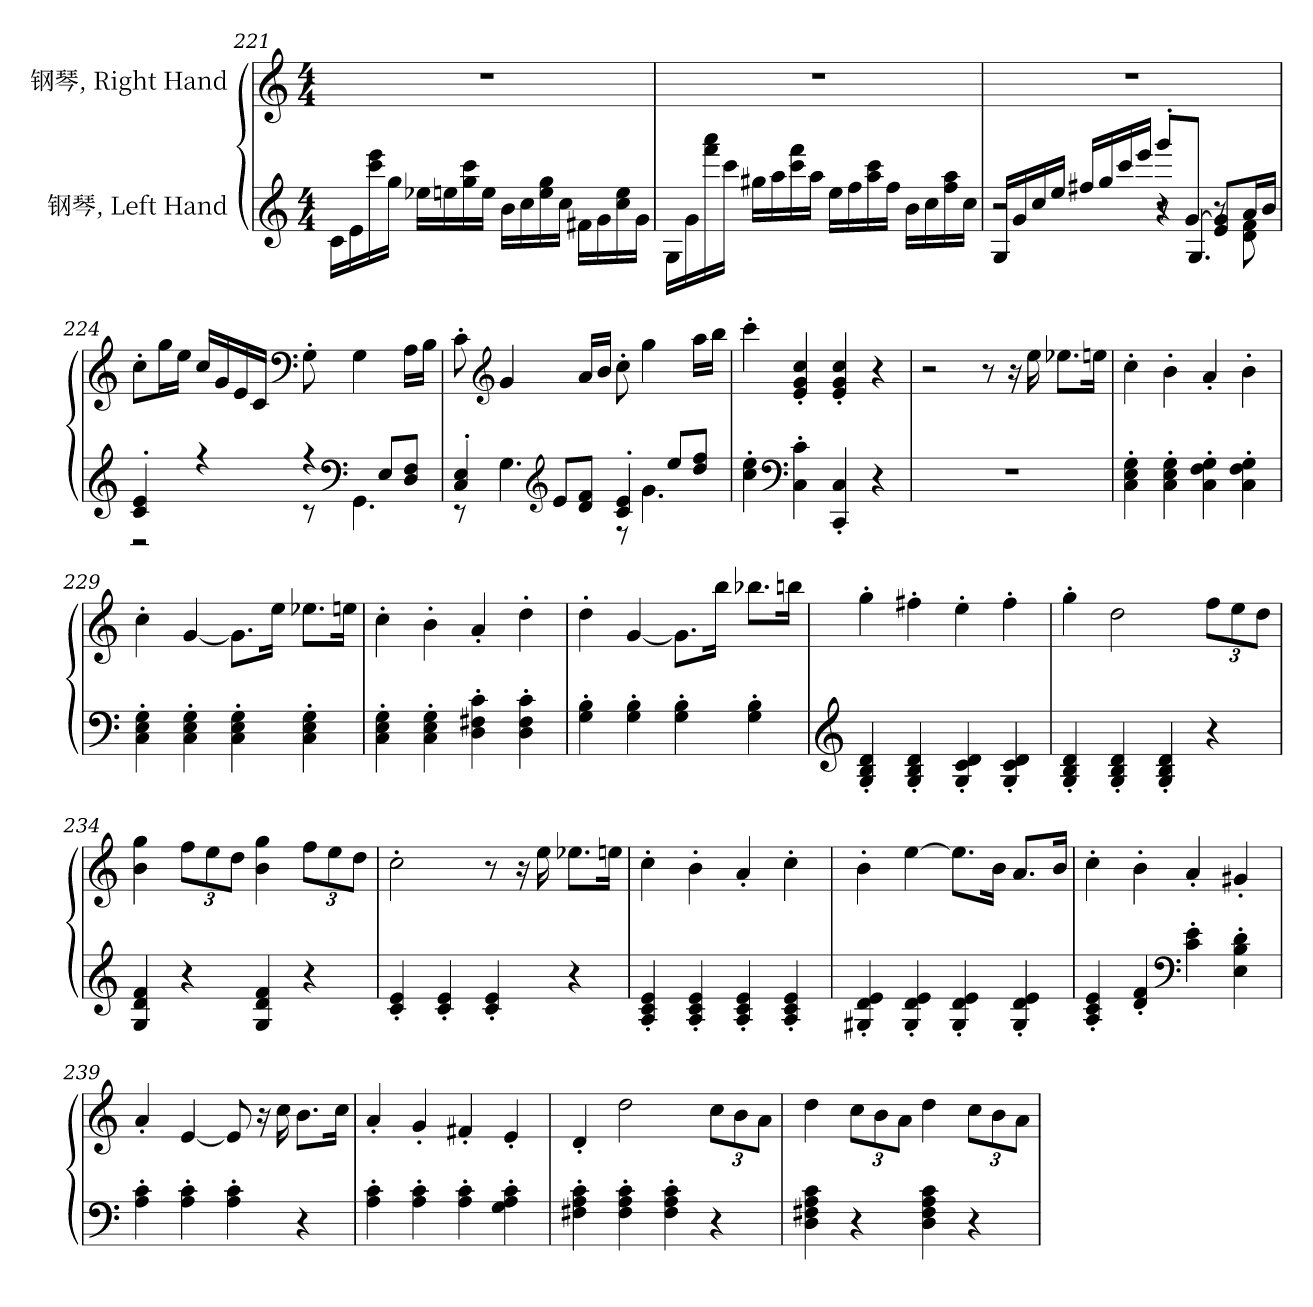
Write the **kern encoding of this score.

**kern	**kern
*part2	*part1
*staff2	*staff1
*I"钢琴, Left Hand	*I"钢琴, Right Hand
*clefG2	*clefG2
*k[]	*k[]
*M4/4	*M4/4
=221	=221
16c\LL	1r
16e\	.
16ccc\ 16eee\	.
16gg\JJ	.
16ee-X\LL	.
16een\	.
16gg\ 16ccc\	.
16ee\JJ	.
16b\LL	.
16cc\	.
16ee\ 16gg\	.
16cc\JJ	.
16f#X\LL	.
16g\	.
16cc\ 16ee\	.
16g\JJ	.
!!LO:LB:g=z
=222	=222
16G\LL	1r
16g\	.
16fff\ 16aaa\	.
16ccc\JJ	.
16gg#X\LL	.
16aa\	.
16ccc\ 16fff\	.
16aa\JJ	.
16ee\LL	.
16ff\	.
16aa\ 16ccc\	.
16ff\JJ	.
16b\LL	.
16cc\	.
16ff\ 16aa\	.
16cc\JJ	.
=223	=223
*^	*
*	*^	*
16G/LL	2r	2r	1r
16g/	.	.	.
16cc/	.	.	.
16ee/JJ	.	.	.
16ff#X/LL	.	.	.
16gg/	.	.	.
16ccc/	.	.	.
16eee/JJ	.	.	.
8ggg'/L	4r	8r	.
[8g/J	.	4.G/	.
8e/ 8g/]L	8r	.	.
16a/L	8d\ 8f\	.	.
16b/JJ	.	.	.
*	*v	*v	*
!!LO:LB:g=z
=224	=224	=224
4c/' 4e/'	2r	8cc'\L
.	.	16gg\L
.	.	16ee\JJ
4r	.	16cc/LL
.	.	16g/
.	.	16e/
.	.	16c/JJ
*	*	*clefF4
4r	8r	8G'\
*clefF4	*	*
.	4.GG\	4G\
8E/L	.	.
8D/ 8F/J	.	16A\LL
.	.	16B\JJ
=225	=225	=225
4C/' 4E/'	8r	8c'\
*	*	*clefG2
.	4.G\	4g/
*clefG2	*	*
8e/L	.	.
8d/ 8f/J	.	16a/LL
.	.	16b/JJ
4c/' 4e/'	8r	8cc'\
.	4.g\	4gg\
8ee/L	.	.
8dd/ 8ff/J	.	16aa\LL
.	.	16bb\JJ
*v	*v	*
=226	=226
*	*MM108
4cc\' 4ee\'	4ccc'\
*clefF4	*
4C\' 4c\'	4e/' 4g/' 4cc/'
4CC/' 4C/'	4e/' 4g/' 4cc/'
4r	4r
!!LO:LB:g=z
=227	=227
1r	2r
*	*MM116
.	8r
.	16r
.	16ee\
.	8.ee-X\L
.	16een\Jk
=228	=228
4C\' 4E\' 4G\'	4cc'\
4C\' 4E\' 4G\'	4b'\
4C\' 4F\' 4G\'	4a'/
4C\' 4F\' 4G\'	4b'\
=229	=229
4C\' 4E\' 4G\'	4cc'\
4C\' 4E\' 4G\'	[4g/
4C\' 4E\' 4G\'	8.g\L]
.	16ee\Jk
4C\' 4E\' 4G\'	8.ee-X\L
.	16een\Jk
=230	=230
4C\' 4E\' 4G\'	4cc'\
4C\' 4E\' 4G\'	4b'\
4D\' 4F#X\' 4c\'	4a'/
4D\' 4F#\' 4c\'	4dd'\
=231	=231
4G\' 4B\'	4dd'\
4G\' 4B\'	[4g/
4G\' 4B\'	8.g\L]
.	16bb\Jk
4G\' 4B\'	8.bb-X\L
.	16bbn\Jk
!!LO:LB:g=z
=232	=232
*clefG2	*
4G/' 4B/' 4d/'	4gg'\
4G/' 4B/' 4d/'	4ff#X'\
4G/' 4c/' 4d/'	4ee'\
4G/' 4c/' 4d/'	4ff#'\
=233	=233
4G/' 4B/' 4d/'	4gg'\
4G/' 4B/' 4d/'	2dd\
4G/' 4B/' 4d/'	.
*	*Xbrackettup
4r	12ff\L
.	12ee\
.	12dd\J
=234	=234
4G/ 4d/ 4f/	4b\ 4gg\
4r	12ff\L
.	12ee\
.	12dd\J
4G/ 4d/ 4f/	4b\ 4gg\
4r	12ff\L
.	12ee\
.	12dd\J
=235	=235
4c/' 4e/'	2cc'\
4c/' 4e/'	.
4c/' 4e/'	8r
.	16r
.	16ee\
4r	8.ee-X\L
.	16een\Jk
=236	=236
4A/' 4c/' 4e/'	4cc'\
4A/' 4c/' 4e/'	4b'\
4A/' 4c/' 4e/'	4a'/
4A/' 4c/' 4e/'	4cc'\
!!LO:PB:g=z
=237	=237
4G#X/' 4d/' 4e/'	4b'\
4G#/' 4d/' 4e/'	[4ee\
4G#/' 4d/' 4e/'	8.ee\L]
.	16b\Jk
4G#/' 4d/' 4e/'	8.a/L
.	16b/Jk
=238	=238
4A/' 4c/' 4e/'	4cc'\
4d/' 4f/'	4b'\
*clefF4	*
4c\' 4e\'	4a'/
4E\' 4B\' 4d\'	4g#X'/
=239	=239
4A\' 4c\'	4a'/
4A\' 4c\'	[4e/
4A\' 4c\'	8e/]
.	16r
.	16cc\
4r	8.b\L
.	16cc\Jk
=240	=240
4A\' 4c\'	4a'/
4A\' 4c\'	4g'/
4A\' 4c\'	4f#X'/
4G\' 4A\' 4c\'	4e'/
=241	=241
4F#X\' 4A\' 4c\'	4d'/
4F#\' 4A\' 4c\'	2dd\
4F#\' 4A\' 4c\'	.
*	*MM120
4r	12cc\L
.	12b\
.	12a\J
!!LO:LB:g=z
=242	=242
4D\ 4F#X\ 4A\ 4c\	4dd\
4r	12cc\L
.	12b\
.	12a\J
4D\ 4F#\ 4A\ 4c\	4dd\
4r	12cc\L
.	12b\
.	12a\J
=	=
*-	*-
